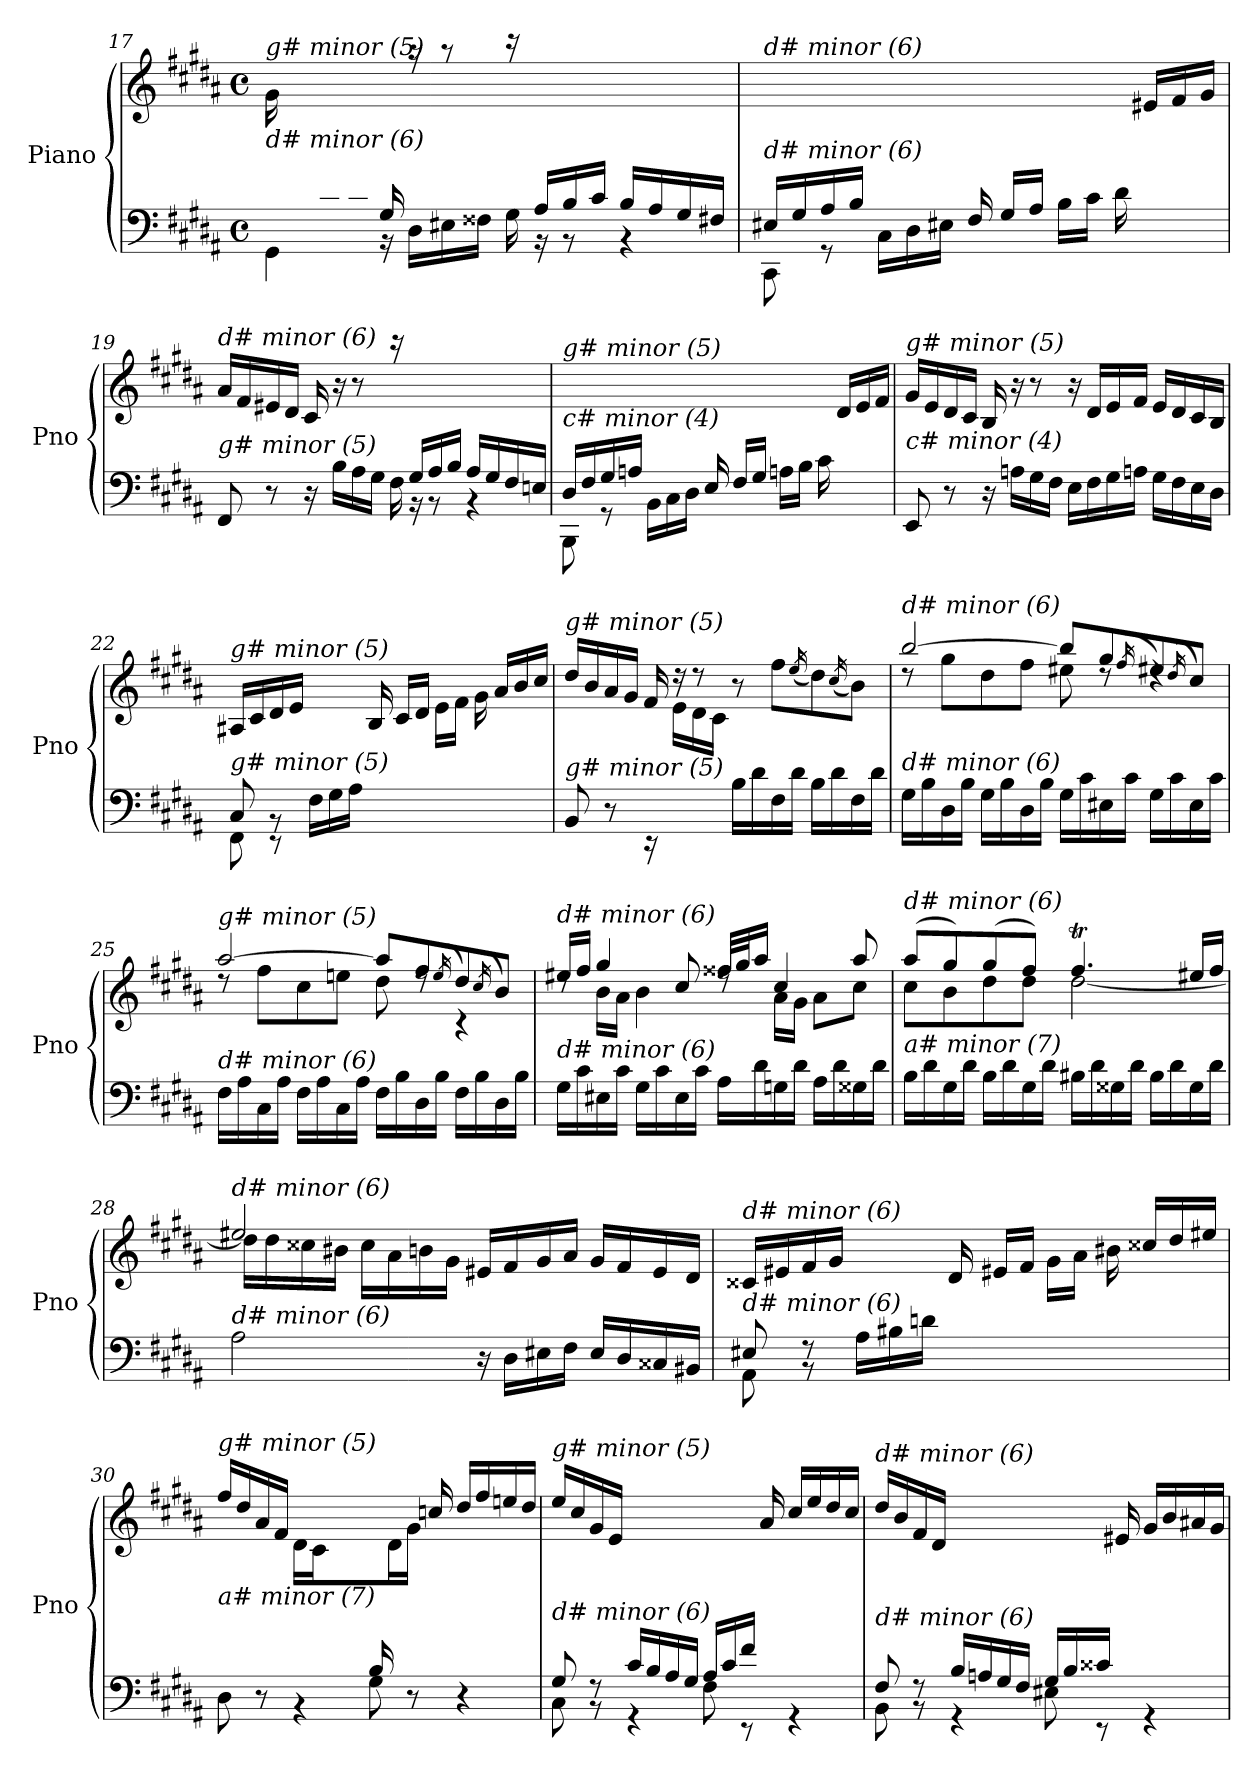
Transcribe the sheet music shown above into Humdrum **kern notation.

**kern	**kern
*part1	*part1
*staff2	*staff1
*I"Piano	*
*I'Pno	*
*clefF4	*clefG2
*k[f#c#g#d#a#]	*k[f#c#g#d#a#]
*M4/4	*M4/4
*met(c)	*met(c)
=17	=17
*^	*
!	!	!LO:TX:i:t=g# minor (5)
!LO:TX:i:t=d# minor (6)	!	!
16ryy	4GG#\	16g#\LL
16B/	.	4ryy
16c#/	.	.
16d#/JJ	.	.
16G#/	16rBB	.
4ryy	16D#\LL	16raa
.	16E#X\	8raa
.	16F##Xi\JJ	.
.	16G#\	16rccc
16A#/LL	16rBB	4..ryy
16B/	8rBB	.
16c#/JJ	.	.
16B/LL	4rBB	.
16A#/	.	.
16G#/	.	.
16F#X/JJ	.	.
=18	=18	=18
!	!	!LO:TX:i:t=d# minor (6)
!LO:TX:i:t=d# minor (6)	!	!
16E#X/LL	8CC#\	4ryy
16G#/	.	.
16A#/	8rGG	.
16B/JJ	.	.
8.ryy	16C#\LL	8.ryy
.	16D#\	.
.	16E#X\JJ	.
16F#/	8.ryy	8.ryy
16G#/LL	.	.
16A#/JJ	.	.
4.ryy	16B\LL	8.ryy
.	16c#\JJ	.
.	16d#\	.
.	8.ryy	16e#X/LL
.	.	16f#/
.	.	16g#/JJ
!!LO:LB:g=z
=19	=19	=19
!	!	!LO:TX:i:t=d# minor (6)
!LO:TX:i:t=g# minor (5)	!	!
2ryy	8FF#/	16a#/LL
.	.	16f#/
.	8r	16e#X/
.	.	16d#/JJ
.	16r	16c#/
.	16B\LL	16r
.	16A#\	8r
.	16G#\JJ	.
16ryy	16F#\	16rccc
16G#/LL	16rBB	4..ryy
16A#/	8rBB	.
16B/JJ	.	.
16A#/LL	4rBB	.
16G#/	.	.
16F#/	.	.
16En/JJ	.	.
=20	=20	=20
!	!	!LO:TX:i:t=g# minor (5)
!LO:TX:i:t=c# minor (4)	!	!
16D#/LL	8BBB\	4ryy
16F#/	.	.
16G#/	8rGG	.
16An/JJ	.	.
8.ryy	16BB\LL	8.ryy
.	16C#\	.
.	16D#\JJ	.
16E/	8.ryy	8.ryy
16F#/LL	.	.
16G#/JJ	.	.
4.ryy	16An\LL	8.ryy
.	16B\JJ	.
.	16c#\	.
.	8.ryy	16d#/LL
.	.	16e/
.	.	16f#/JJ
*v	*v	*
=21	=21
!	!LO:TX:i:t=g# minor (5)
!LO:TX:i:t=c# minor (4)	!
8EE/	16g#/LL
.	16e/
8r	16d#/
.	16c#/JJ
16r	16B/
16An\LL	16r
16G#\	8r
16F#\JJ	.
16E\LL	16r
16F#\	16d#/LL
16G#\	16e/
16An\JJ	16f#/JJ
16G#\LL	16e/LL
16F#\	16d#/
16E\	16c#/
16D#\JJ	16B/JJ
!!LO:LB:g=z
=22	=22
*^	*^
*	*	*	*^
!	!	!LO:TX:i:t=g# minor (5)	!	!
!LO:TX:i:t=g# minor (5)	!	!	!	!
8C#/	8FF#\	16A#X/LL	2ryy	4ryy
.	.	16c#/	.	.
8rBB	8r	16d#/	.	.
.	.	16e/JJ	.	.
16F#\LL	2.ryy	8.ryy	.	2.ryy
16G#\	.	.	.	.
16A#\JJ	.	.	.	.
8.ryy	.	16B/	.	.
.	.	16c#/LL	8ryy	.
.	.	16d#/JJ	.	.
8.ryy	.	8.ryy	16e\LL	.
.	.	.	16f#\JJ	.
.	.	.	16g#\	.
8.ryy	.	16a#/LL	8.ryy	.
.	.	16b/	.	.
.	.	16cc#/JJ	.	.
*v	*v	*	*	*
*	*	*v	*v
=23	=23	=23
!	!LO:TX:i:t=g# minor (5)	!
!LO:TX:i:t=g# minor (5)	!	!
8BB/	16dd#/LL	4ryy
.	16b/	.
8r	16a#/	.
.	16g#/JJ	.
16rEE	16f#/	16ryy
8.ryy	16rdd	16e\LL
.	8rdd	16d#\
.	.	16c#\JJ
16B\LL	8r	2ryy
16d#\	.	.
16F#\	8ff#\L	.
16d#\JJ	.	.
.	(16qee/	.
16B\LL	8dd#\)	.
16d#\	.	.
.	(16qcc#/	.
16F#\	8b\J)	.
16d#\JJ	.	.
=24	=24	=24
!	!LO:TX:i:t=d# minor (6)	!
!LO:TX:i:t=d# minor (6)	!	!
16G#\LL	[2bb/	8rdd
16B\	.	.
16D#\	.	8gg#\L
16B\JJ	.	.
16G#\LL	.	8dd#\
16B\	.	.
16D#\	.	8ff#\J
16B\JJ	.	.
16G#\LL	8bb/L]	8ee#X\
16c#\	.	.
16E#X\	8gg#/	8rdd
16c#\JJ	.	.
.	(>16qff#/	.
16G#\LL	8ee#X/)	4rdd
16c#\	.	.
.	(>16qdd#/	.
16E#\	8cc#/J)	.
16c#\JJ	.	.
!!LO:LB:g=z	!!
=25	=25	=25
!	!LO:TX:i:t=g# minor (5)	!
!LO:TX:i:t=d# minor (6)	!	!
16F#\LL	[2aa#/	8rdd
16A#\	.	.
16C#\	.	8ff#\L
16A#\JJ	.	.
16F#\LL	.	8cc#\
16A#\	.	.
16C#\	.	8een\J
16A#\JJ	.	.
16F#\LL	8aa#/L]	8dd#\
16B\	.	.
16D#\	8ff#/	8rdd
16B\JJ	.	.
.	(>16qee/	.
16F#\LL	8dd#/)	4r
16B\	.	.
.	(>16qcc#/	.
16D#\	8b/J)	.
16B\JJ	.	.
=26	=26	=26
!	!LO:TX:i:t=d# minor (6)	!
!LO:TX:i:t=d# minor (6)	!	!
16G#\LL	16ee#X/LL	8rdd
16c#\	16ff#/JJ	.
16E#X\	4gg#/	16b\LL
16c#\JJ	.	16a#\JJ
16G#\LL	.	4b\
16c#\	.	.
16E#\	8cc#/	.
16c#\JJ	.	.
16A#\LL	32ff##X/LLL	8rdd
.	32gg#/J	.
16d#\	16aa#/JJ	.
16Gnj\	4cc#/	16a#\LL
16d#\JJ	.	16g#\JJ
16A#\LL	.	8a#\L
16d#\	.	.
16G##j\	8aa#/	8cc#\J
16d#\JJ	.	.
=27	=27	=27
!	!LO:TX:i:t=d# minor (6)	!
!LO:TX:i:t=a# minor (7)	!	!
16B\LL	(8aa#/L	8cc#\L
16d#\	.	.
16G#\	8gg#/)	8b\
16d#\JJ	.	.
16B\LL	(8gg#/	8dd#\
16d#\	.	.
16G#\	8ff#/J)	8dd#\J
16d#\JJ	.	.
16B#X\LL	4.ff#T/	[2dd#\
16d#\	.	.
16G##X\	.	.
16d#\JJ	.	.
16B#\LL	.	.
16d#\	.	.
16G##\	16ee#X/LL	.
16d#\JJ	16ff#/JJ	.
!!LO:LB:g=z	!!
=28	=28	=28
*^	*	*
!	!	!LO:TX:i:t=d# minor (6)	!
!LO:TX:i:t=d# minor (6)	!	!	!
2ryy	2A#\	2ee#X/	16dd#\LL]
.	.	.	16dd#\
.	.	.	16cc##X\
.	.	.	16b#X\JJ
.	.	.	16cc##\LL
.	.	.	16a#\
.	.	.	16bn\
.	.	.	16g#\JJ
2ryy	16r	16e#X/LL	2ryy
.	16D#\LL	16f#/	.
.	16E#X\	16g#/	.
.	16F#\JJ	16a#/JJ	.
.	16E#/LL	16g#/LL	.
.	16D#/	16f#/	.
.	16C##X/	16e#/	.
.	16BB#X/JJ	16d#/JJ	.
=29	=29	=29	=29
*	*	*	*^
!	!	!LO:TX:i:t=d# minor (6)	!	!
!LO:TX:i:t=d# minor (6)	!	!	!	!
8E#X/	8AA#\	16c##X/LL	2ryy	4ryy
.	.	16e#X/	.	.
8rBB	8rF	16f#/	.	.
.	.	16g#/JJ	.	.
16A#\LL	2.ryy	8.ryy	.	2.ryy
16B#X\	.	.	.	.
16dnj\JJ	.	.	.	.
8.ryy	.	16d#/	.	.
.	.	16e#X/LL	8ryy	.
.	.	16f#/JJ	.	.
8.ryy	.	8.ryy	16g#\LL	.
.	.	.	16a#\JJ	.
.	.	.	16b#X\	.
8.ryy	.	16cc##X/LL	8.ryy	.
.	.	16dd#/	.	.
.	.	16ee#X/JJ	.	.
*	*	*v	*v	*v
!!LO:LB:g=z
=30	=30	=30
!	!	!LO:TX:i:t=g# minor (5)
!LO:TX:i:t=a# minor (7)	!	!
4.ryy	8D#\	16ff#/LL
.	.	16dd#/
.	8r	16a#/
.	.	16f#/JJ
.	4r	16d#\LL
.	.	16c#\
16B#X/	.	8.ryy
16A#/JJ	.	.
16B#/LL	8G#\	.
4..ryy	.	16d#\
.	8r	16g#\JJ
.	.	16ccnj/
.	4r	16dd#/LL
.	.	16ff#/
.	.	16een/
.	.	16dd#/JJ
=31	=31	=31
*	*^	*^
!	!	!	!LO:TX:i:t=g# minor (5)	!
!LO:TX:i:t=d# minor (6)	!	!	!	!
4ryy	8G#/	8C#\	16ee/LL	4ryy
.	.	.	16cc#/	.
.	8rBB	8rF	16g#/	.
.	.	.	16e/JJ	.
16c#/LL	4rGG	2.ryy	4..ryy	2.ryy
16B/	.	.	.	.
16A#/	.	.	.	.
16G#/JJ	.	.	.	.
16A#/LL	8F#\	.	.	.
16c#/	.	.	.	.
16f#/JJ	8rEE	.	.	.
4ryy	.	.	16a#/	.
.	4rGG	.	16cc#/LL	.
.	.	.	16ee/	.
.	.	.	16dd#/	.
16ryy	.	.	16cc#/JJ	.
=32	=32	=32	=32	=32
!	!	!	!LO:TX:i:t=d# minor (6)	!
!LO:TX:i:t=d# minor (6)	!	!	!	!
4ryy	8F#/	8BB\	16dd#/LL	4ryy
.	.	.	16b/	.
.	8rBB	8rF	16f#/	.
.	.	.	16d#/JJ	.
16B/LL	4rGG	2.ryy	4..ryy	2.ryy
16An/	.	.	.	.
16G#/	.	.	.	.
16F#/JJ	.	.	.	.
16G#/LL	8E#X\	.	.	.
16B/	.	.	.	.
16c##Xj/JJ	8rEE	.	.	.
4ryy	.	.	16e#X/	.
.	4rGG	.	16g#/LL	.
.	.	.	16b/	.
.	.	.	16a#X/	.
16ryy	.	.	16g#/JJ	.
*v	*v	*v	*	*
*	*v	*v
=	=
*-	*-
